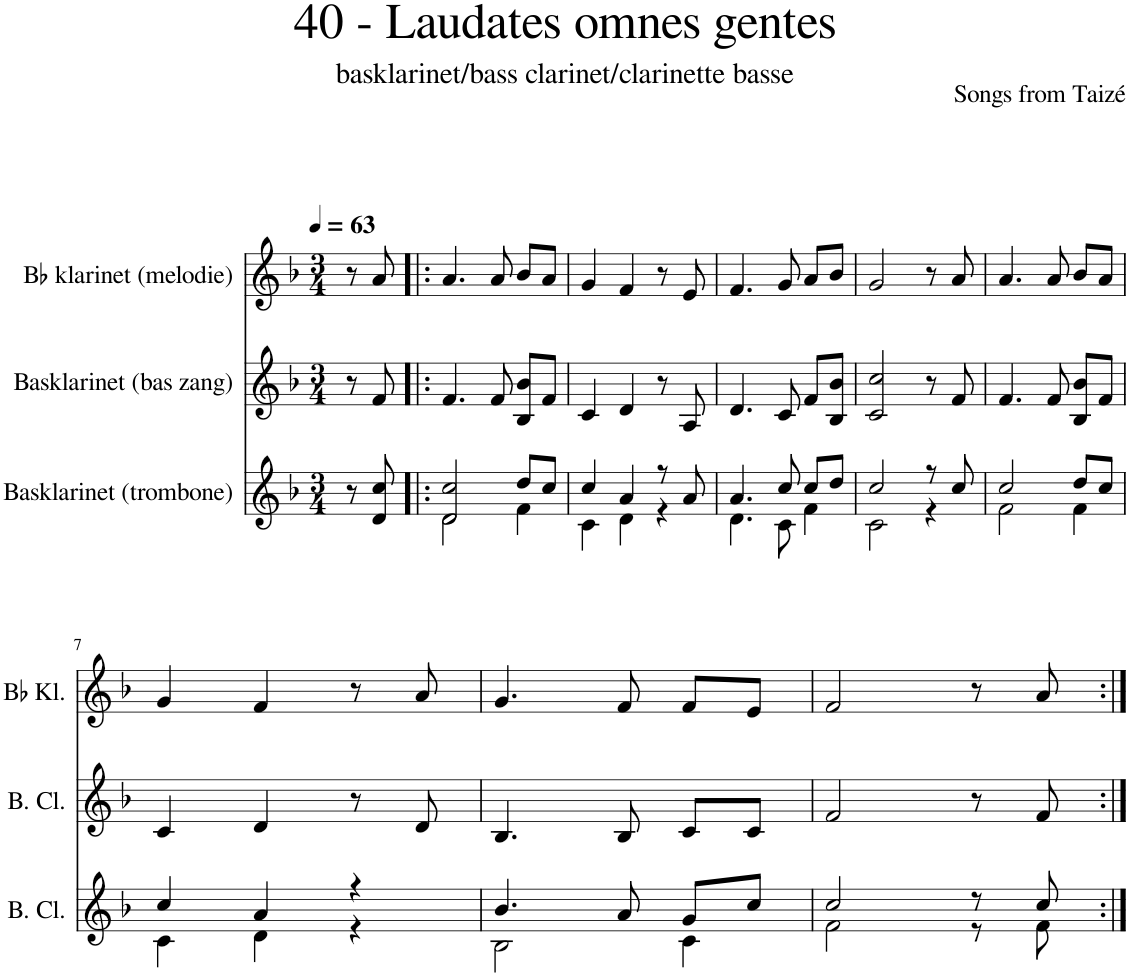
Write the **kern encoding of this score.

**kern	**kern	**kern
*part3	*part2	*part1
*staff3	*staff2	*staff1
*I"Basklarinet (trombone)	*I"Basklarinet (bas zang)	*I"Bb klarinet (melodie)
*	*	*I'Bb Kl.
*clefG2	*clefG2	*clefG2
*Trd8c14	*Trd8c14	*Trd1c2
*k[b-]	*k[b-]	*k[b-]
*M3/4	*M3/4	*M3/4
*MM63	*MM63	*MM63
=1	=1	=1
8r	8r	8r
8d/ 8cc/	8f/	8a/
=2!|:	=2!|:	=2!|:
*^	*	*
2d/ 2cc/	2d\	4.f/	4.a/
.	.	8f/	8a/
8dd/L	4f\	8B-/ 8b-/L	8b-/L
8cc/J	.	8f/J	8a/J
=3	=3	=3	=3
4cc/	4c\	4c/	4g/
4a/	4d\	4d/	4f/
8r	4r	8r	8r
8a/	.	8A/	8e/
=4	=4	=4	=4
4.a/	4.d\	4.d/	4.f/
8cc/	8c\	8c/	8g/
8cc/L	4f\	8f/L	8a/L
8dd/J	.	8B-/ 8b-/J	8b-/J
=5	=5	=5	=5
2cc/	2c\	2c/ 2cc/	2g/
8r	4r	8r	8r
8cc/	.	8f/	8a/
=6	=6	=6	=6
2cc/	2f\	4.f/	4.a/
.	.	8f/	8a/
8dd/L	4f\	8B-/ 8b-/L	8b-/L
8cc/J	.	8f/J	8a/J
!!LO:LB:g=z
=7	=7	=7	=7
4cc/	4c\	4c/	4g/
4a/	4d\	4d/	4f/
4r	4r	8r	8r
.	.	8d/	8a/
=8	=8	=8	=8
4.b-/	2B-\	4.B-/	4.g/
8a/	.	8B-/	8f/
8g/L	4c\	8c/L	8f/L
8cc/J	.	8c/J	8e/J
=9	=9	=9	=9
2cc/	2f\	2f/	2f/
8r	8r	8r	8r
8cc/	8f\	8f/	8a/
*v	*v	*	*
=:|!	=:|!	=:|!
*-	*-	*-
